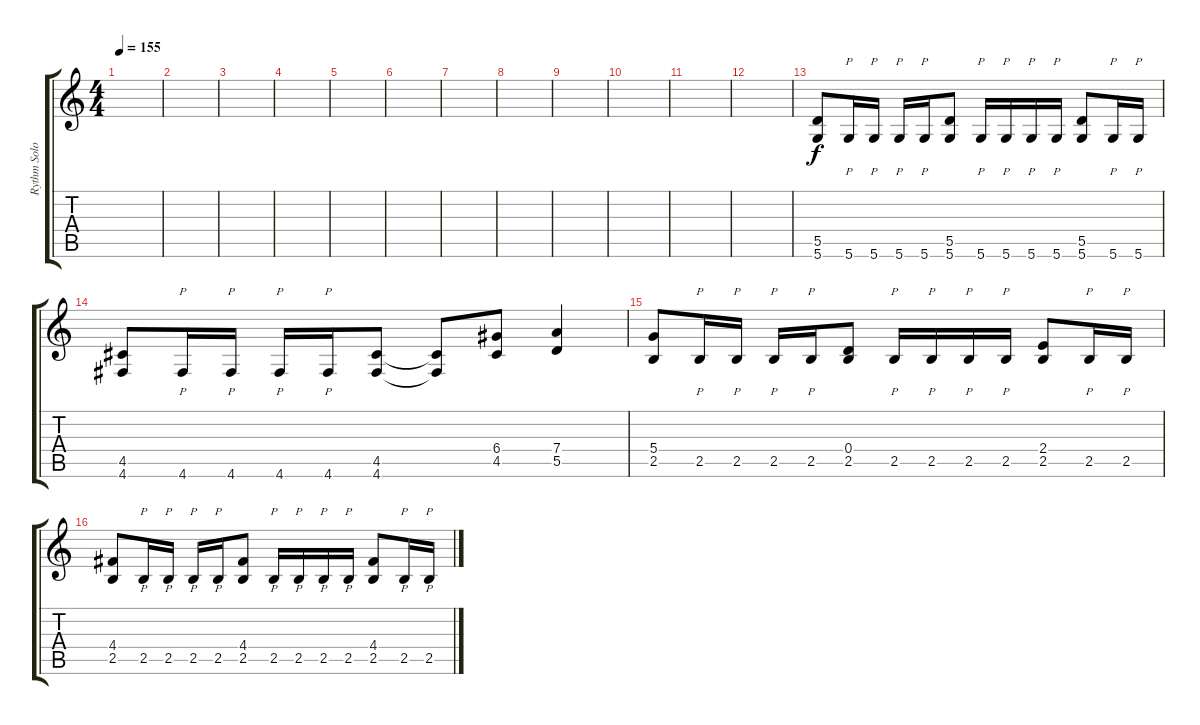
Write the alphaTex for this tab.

\track ("Rythm Solo" "Rythm Solo") {instrument distortionguitar}
\staff {score tabs}
\tuning (E4 B3 G3 D3 A2 D2) {hide}
\ts (4 4)
\tempo 155
\clef g2
\ks c
|
|
|
|
|
|
|
|
|
|
|
|
(5.5 5.6).8 5.6.16{p} 5.6.16{p} 5.6.16{p} 5.6.16{p} (5.5 5.6).8 5.6.16{p} 5.6.16{p} 5.6.16{p} 5.6.16{p} (5.5 5.6).8 5.6.16{p} 5.6.16{p} |
(4.5 4.6).8 4.6.16{p} 4.6.16{p} 4.6.16{p} 4.6.16{p} (4.5 4.6).8 (4.5{t} 4.6{t}).8 (6.4 4.5).8 (7.4 5.5).4 |
(5.4 2.5).8 2.5.16{p} 2.5.16{p} 2.5.16{p} 2.5.16{p} (0.4 2.5).8 2.5.16{p} 2.5.16{p} 2.5.16{p} 2.5.16{p} (2.4 2.5).8 2.5.16{p} 2.5.16{p} |
(4.4 2.5).8 2.5.16{p} 2.5.16{p} 2.5.16{p} 2.5.16{p} (4.4 2.5).8 2.5.16{p} 2.5.16{p} 2.5.16{p} 2.5.16{p} (4.4 2.5).8 2.5.16{p} 2.5.16{p}
